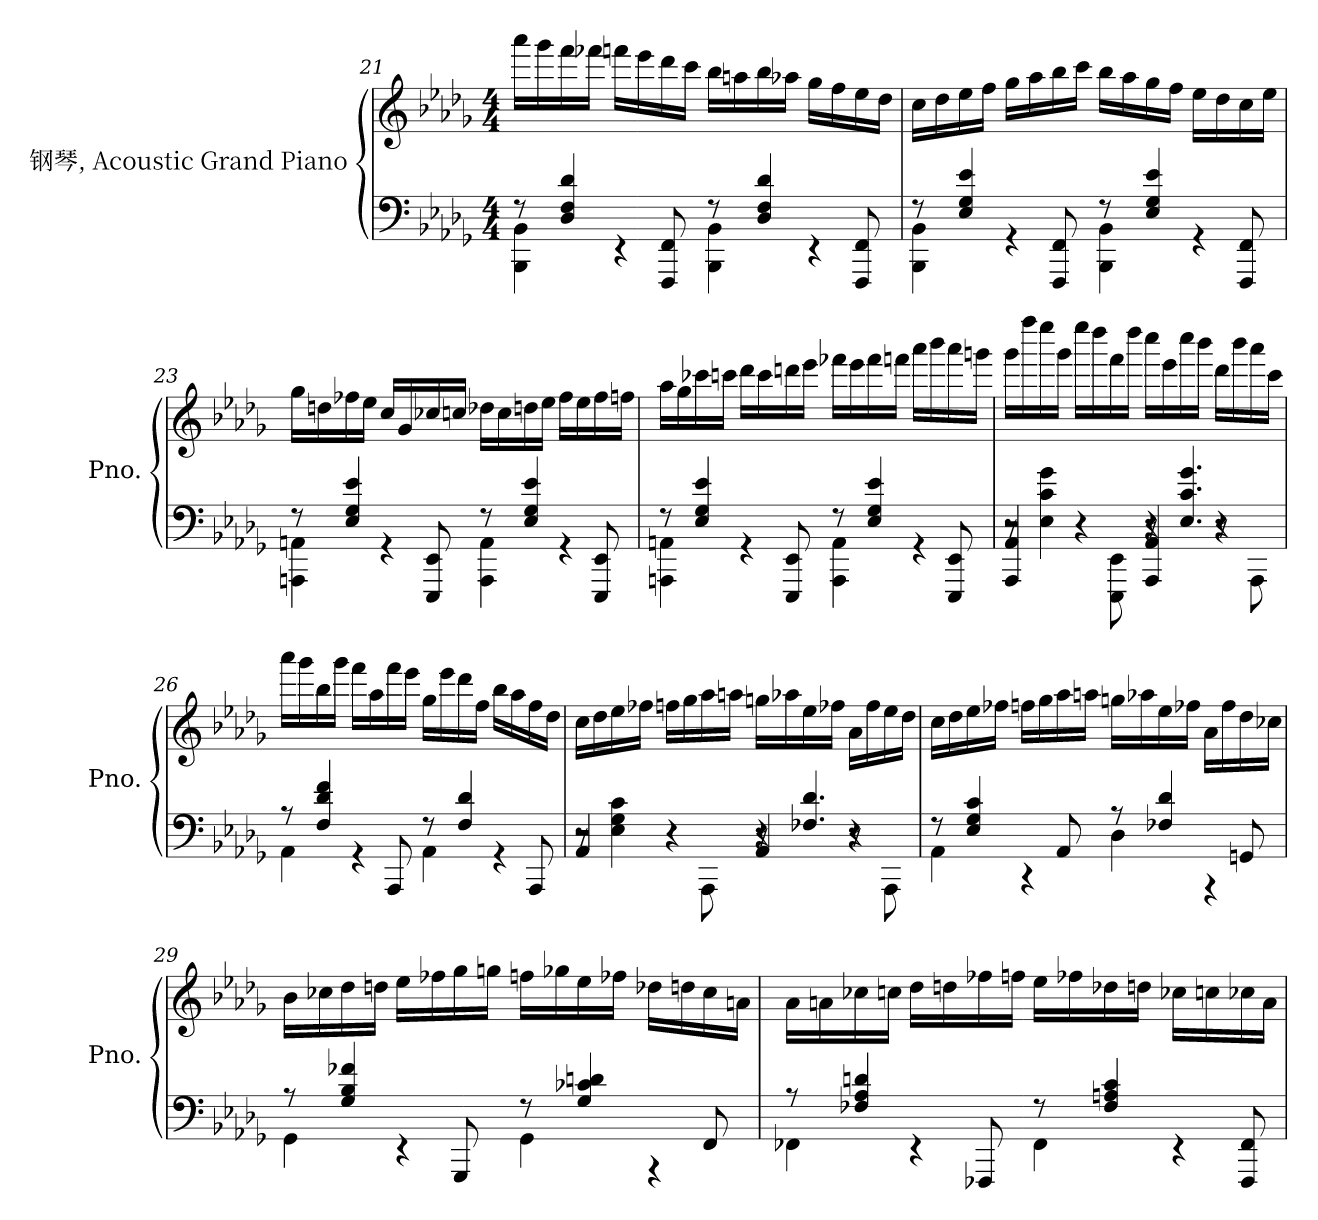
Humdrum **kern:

**kern	**kern
*part1	*part1
*staff2	*staff1
*I"钢琴, Acoustic Grand Piano	*
*I'Pno.	*
!!LO:LB:g=z
*clefF4	*clefG2
*k[b-e-a-d-g-]	*k[b-e-a-d-g-]
*M4/4	*M4/4
=21	=21
*^	*
8r	4BBB-\ 4BB-\	16aaa-\LL
.	.	16ggg-\
4D-/ 4F/ 4d-/	.	16fff\
.	.	16fff-X\JJ
.	4r	16fffn\LL
.	.	16eee-\
8FFF/ 8FF/	.	16ddd-\
.	.	16ccc\JJ
8r	4BBB-\ 4BB-\	16bb-\LL
.	.	16aan\
4D-/ 4F/ 4d-/	.	16bb-\
.	.	16aa-X\JJ
.	4r	16gg-\LL
.	.	16ff\
8FFF/ 8FF/	.	16ee-\
.	.	16dd-\JJ
=22	=22	=22
8r	4BBB-\ 4BB-\	16cc\LL
.	.	16dd-\
4E-/ 4G-/ 4e-/	.	16ee-\
.	.	16ff\JJ
.	4r	16gg-\LL
.	.	16aa-\
8FFF/ 8FF/	.	16bb-\
.	.	16ccc\JJ
8r	4BBB-\ 4BB-\	16bb-\LL
.	.	16aa-\
4E-/ 4G-/ 4e-/	.	16gg-\
.	.	16ff\JJ
.	4r	16ee-\LL
.	.	16dd-\
8FFF/ 8FF/	.	16cc\
.	.	16ee-\JJ
!!LO:LB:g=z
=23	=23	=23
8r	4AAAn\ 4AAn\	16gg-\LL
.	.	16ddn\
4E-/ 4G-/ 4e-/	.	16ff-X\
.	.	16ee-\JJ
.	4r	16cc/LL
.	.	16g-/
8EEE-/ 8EE-/	.	16cc-X/
.	.	16ccn/JJ
8r	4AAA\ 4AA\	16dd-X\LL
.	.	16cc\
4E-/ 4G-/ 4e-/	.	16ddn\
.	.	16ee-\JJ
.	4r	16ff-\LL
.	.	16ee-\
8EEE-/ 8EE-/	.	16ff-\
.	.	16ffn\JJ
!!LO:LB:g=z
=24	=24	=24
8r	4AAAn\ 4AAn\	16aa-\LL
.	.	16gg-\
4E-/ 4G-/ 4e-/	.	16ccc-X\
.	.	16cccn\JJ
.	4r	16ddd-\LL
.	.	16ccc\
8EEE-/ 8EE-/	.	16dddn\
.	.	16eee-\JJ
8r	4AAA\ 4AA\	16fff-X\LL
.	.	16eee-\
4E-/ 4G-/ 4e-/	.	16fff-\
.	.	16fffn\JJ
.	4r	16aaa-\LL
.	.	16bbb-\
8EEE-/ 8EE-/	.	16aaa-\
.	.	16gggn\JJ
!!LO:LB:g=z
=25	=25	=25
*	*^	*
2r	8r	4AAA-/ 4AA-/	16ggg-\LL
.	.	.	16ffff\
.	4E-\ 4c\ 4g-\	.	16eeee-\
.	.	.	16ggg-\JJ
.	.	4r	16eeee-\LL
.	.	.	16dddd-\
.	8EEE-\ 8EE-\	.	16fff\
.	.	.	16dddd-\JJ
8r	4r	4AAA-/ 4AA-/	16cccc\LL
.	.	.	16eee-\
4.E-/ 4.c/ 4.g-/	.	.	16cccc\
.	.	.	16bbb-\JJ
.	8r	4r	16ddd-\LL
.	.	.	16bbb-\
.	8AAA-\	.	16aaa-\
.	.	.	16ccc\JJ
*	*v	*v	*
=26	=26	=26
8r	4AA-\	16aaa-\LL
.	.	16ggg-\
4F/ 4d-/ 4f/	.	16bb-\
.	.	16ggg-\JJ
.	4r	16fff\LL
.	.	16aa-\
8AAA-/	.	16fff\
.	.	16eee-\JJ
8r	4AA-\	16gg-\LL
.	.	16eee-\
4F/ 4d-/	.	16ddd-\
.	.	16ff\JJ
.	4r	16bb-\LL
.	.	16aa-\
8AAA-/	.	16ff\
.	.	16dd-\JJ
!!LO:LB:g=z
=27	=27	=27
*	*^	*
2r	8r	4AA-/	16cc\LL
.	.	.	16dd-\
.	4E-\ 4G-\ 4c\	.	16ee-\
.	.	.	16ff-X\JJ
.	.	4r	16ffn\LL
.	.	.	16gg-\
.	8AAA-\	.	16aa-\
.	.	.	16aan\JJ
8r	4r	4AA-/	16ggn\LL
.	.	.	16aa-X\
4.F-X/ 4.d-/	.	.	16ee-\
.	.	.	16ff-X\JJ
.	8r	4r	16a-\LL
.	.	.	16ff-\
.	8AAA-\	.	16ee-\
.	.	.	16dd-\JJ
*	*v	*v	*
=28	=28	=28
8r	4AA-\	16cc\LL
.	.	16dd-\
4E-/ 4G-/ 4c/	.	16ee-\
.	.	16ff-X\JJ
.	4r	16ffn\LL
.	.	16gg-\
8AA-/	.	16aa-\
.	.	16aan\JJ
8r	4D-\	16ggn\LL
.	.	16aa-X\
4F-X/ 4d-/	.	16ee-\
.	.	16ff-X\JJ
.	4r	16a-\LL
.	.	16ff-\
8GGn/	.	16dd-\
.	.	16cc-X\JJ
!!LO:PB:g=z
=29	=29	=29
8r	4GG-\	16b-\LL
.	.	16cc-X\
4G-/ 4B-/ 4f-X/	.	16dd-\
.	.	16ddn\JJ
.	4r	16ee-\LL
.	.	16ff-X\
8GGG-/	.	16gg-\
.	.	16ggn\JJ
8r	4GG-\	16ffn\LL
.	.	16gg-X\
4G-/ 4c-X/ 4dn/	.	16ee-\
.	.	16ff-X\JJ
.	4r	16dd-X\LL
.	.	16ddn\
8FF/	.	16cc-\
.	.	16an\JJ
!!LO:LB:g=z
=30	=30	=30
8r	4FF-X\	16a-\LL
.	.	16an\
4F-X/ 4A-/ 4dn/	.	16cc-X\
.	.	16ccn\JJ
.	4r	16dd-\LL
.	.	16ddn\
8FFF-X/	.	16ff-X\
.	.	16ffn\JJ
8r	4FF-\	16ee-\LL
.	.	16ff-X\
4F-/ 4An/ 4c/	.	16dd-X\
.	.	16ddn\JJ
.	4r	16cc-X\LL
.	.	16ccn\
8FFF-/ 8FF-/	.	16cc-X\
.	.	16a\JJ
*v	*v	*
=	=
*-	*-
